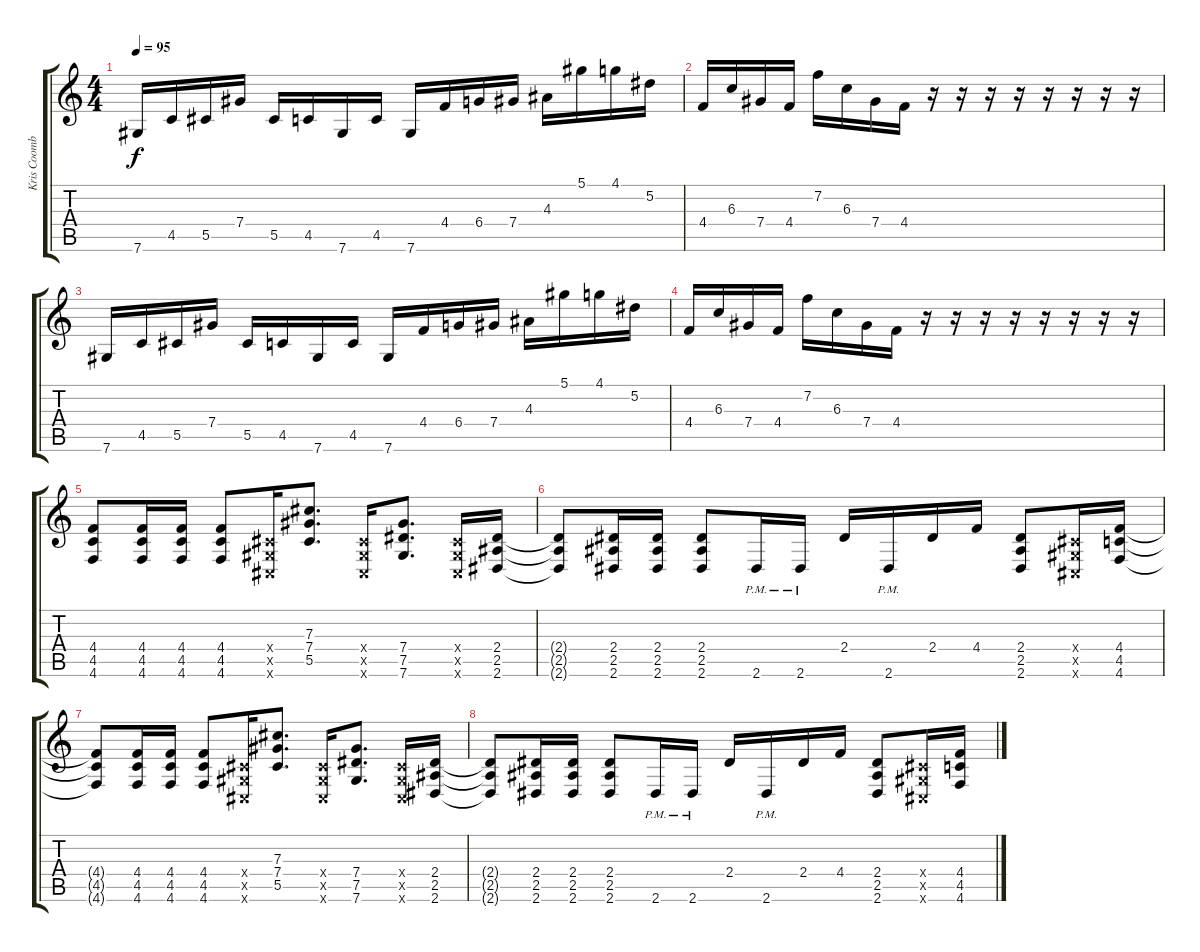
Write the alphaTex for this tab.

\track ("Kris Coombs" "Kris Coomb") {instrument distortionguitar}
\staff {score tabs}
\tuning (Eb4 Bb3 Gb3 Db3 Ab2 Db2) {hide}
\ts (4 4)
\tempo 95
\clef g2
\ks c
7.6.16{dy f} 4.5.16 5.5.16 7.4.16 5.5.16 4.5.16 7.6.16 4.5.16 7.6.16 4.4.16 6.4.16 7.4.16 4.3.16 5.1.16 4.1.16 5.2.16 |
4.4.16 6.3.16 7.4.16 4.4.16 7.2.16 6.3.16 7.4.16 4.4.16 r.16 r.16 r.16 r.16 r.16 r.16 r.16 r.16 |
7.6.16 4.5.16 5.5.16 7.4.16 5.5.16 4.5.16 7.6.16 4.5.16 7.6.16 4.4.16 6.4.16 7.4.16 4.3.16 5.1.16 4.1.16 5.2.16 |
4.4.16 6.3.16 7.4.16 4.4.16 7.2.16 6.3.16 7.4.16 4.4.16 r.16 r.16 r.16 r.16 r.16 r.16 r.16 r.16 |
(4.4 4.5 4.6).8 (4.4 4.5 4.6).16 (4.4 4.5 4.6).16 (4.4 4.5 4.6).8 (0.4{x} 0.5{x} 0.6{x}).16 (7.3 7.4 5.5).8{d} (0.4{x} 0.5{x} 0.6{x}).16 (7.4 7.5 7.6).8{d} (0.4{x} 0.5{x} 0.6{x}).16 (2.4 2.5 2.6).16 |
(2.4{t} 2.5{t} 2.6{t}).8 (2.4 2.5 2.6).16 (2.4 2.5 2.6).16 (2.4 2.5 2.6).8 2.6{pm}.16 2.6{pm}.16 2.4.16 2.6{pm}.16 2.4.16 4.4.16 (2.4 2.5 2.6).8 (0.4{x} 0.5{x} 0.6{x}).16 (4.4 4.5 4.6).16 |
(4.4{t} 4.5{t} 4.6{t}).8 (4.4 4.5 4.6).16 (4.4 4.5 4.6).16 (4.4 4.5 4.6).8 (0.4{x} 0.5{x} 0.6{x}).16 (7.3 7.4 5.5).8{d} (0.4{x} 0.5{x} 0.6{x}).16 (7.4 7.5 7.6).8{d} (0.4{x} 0.5{x} 0.6{x}).16 (2.4 2.5 2.6).16 |
(2.4{t} 2.5{t} 2.6{t}).8 (2.4 2.5 2.6).16 (2.4 2.5 2.6).16 (2.4 2.5 2.6).8 2.6{pm}.16 2.6{pm}.16 2.4.16 2.6{pm}.16 2.4.16 4.4.16 (2.4 2.5 2.6).8 (0.4{x} 0.5{x} 0.6{x}).16 (4.4 4.5 4.6).16
